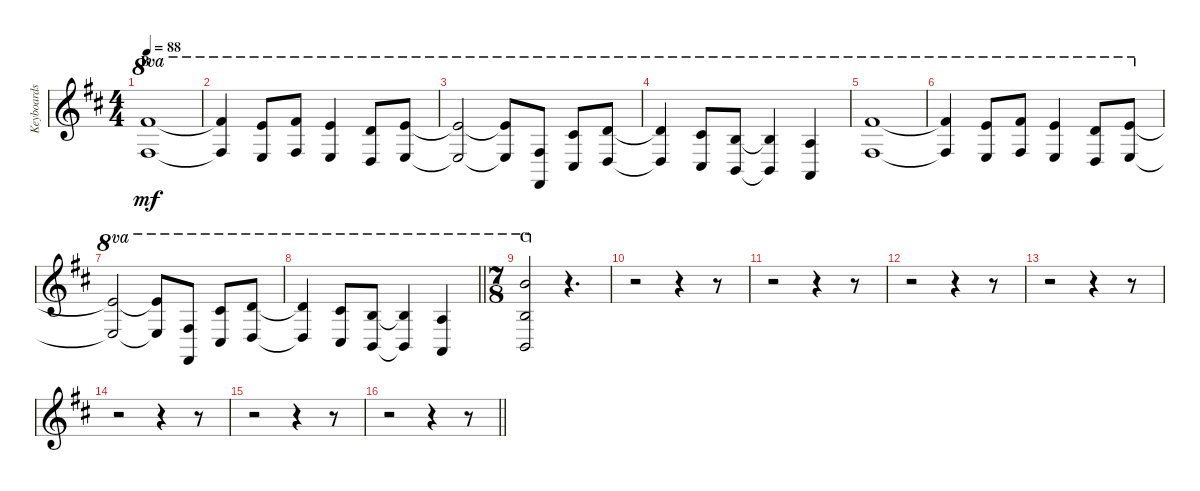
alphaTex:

\track ("Keyboards (high register)" "Keyboards ") {instrument acousticgrandpiano}
\staff {score}
\tuning (E4 B3 G3 D3 A2 E2 B1) {hide}
\ts (4 4)
\section ("" "B")
\tempo 88
\clef g2
\ks d
(14.1 11.3).1{ot 8va dy mf} |
(14.1{t} 11.3{t}).4{ot 8va} (12.1 9.3).8{ot 8va} (14.1 11.3).8{ot 8va} (12.1 9.3).4{ot 8va} (15.2 12.4).8{ot 8va} (12.1 9.3).8{ot 8va} |
(12.1{t} 9.3{t}).2{ot 8va} (12.1{t} 9.3{t}).8{ot 8va} (11.3 9.5).8{ot 8va} (14.2 11.4).8{ot 8va} (15.2 12.4).8{ot 8va} |
(15.2{t} 12.4{t}).4{ot 8va} (14.2 11.4).8{ot 8va} (12.2 9.4).8{ot 8va} (12.2{t} 9.4{t}).4{ot 8va} (14.3 12.5).4{ot 8va} |
(14.1 11.3).1{ot 8va} |
(14.1{t} 11.3{t}).4{ot 8va} (12.1 9.3).8{ot 8va} (14.1 11.3).8{ot 8va} (12.1 9.3).4{ot 8va} (15.2 12.4).8{ot 8va} (12.1 9.3).8{ot 8va} |
(12.1{t} 9.3{t}).2{ot 8va} (12.1{t} 9.3{t}).8{ot 8va} (11.3 9.5).8{ot 8va} (14.2 11.4).8{ot 8va} (15.2 12.4).8{ot 8va} |
\barLineRight lightlight
(15.2{t} 12.4{t}).4{ot 8va} (14.2 11.4).8{ot 8va} (12.2 9.4).8{ot 8va} (12.2{t} 9.4{t}).4{ot 8va} (14.3 12.5).4{ot 8va} |
\ts (7 8)
\section ("" "C")
(19.1 16.3 14.5).2{ot 8va} r.4{d} |
r.2 r.4 r.8 |
r.2 r.4 r.8 |
r.2 r.4 r.8 |
r.2 r.4 r.8 |
r.2 r.4 r.8 |
r.2 r.4 r.8 |
\barLineRight lightlight
r.2 r.4 r.8
